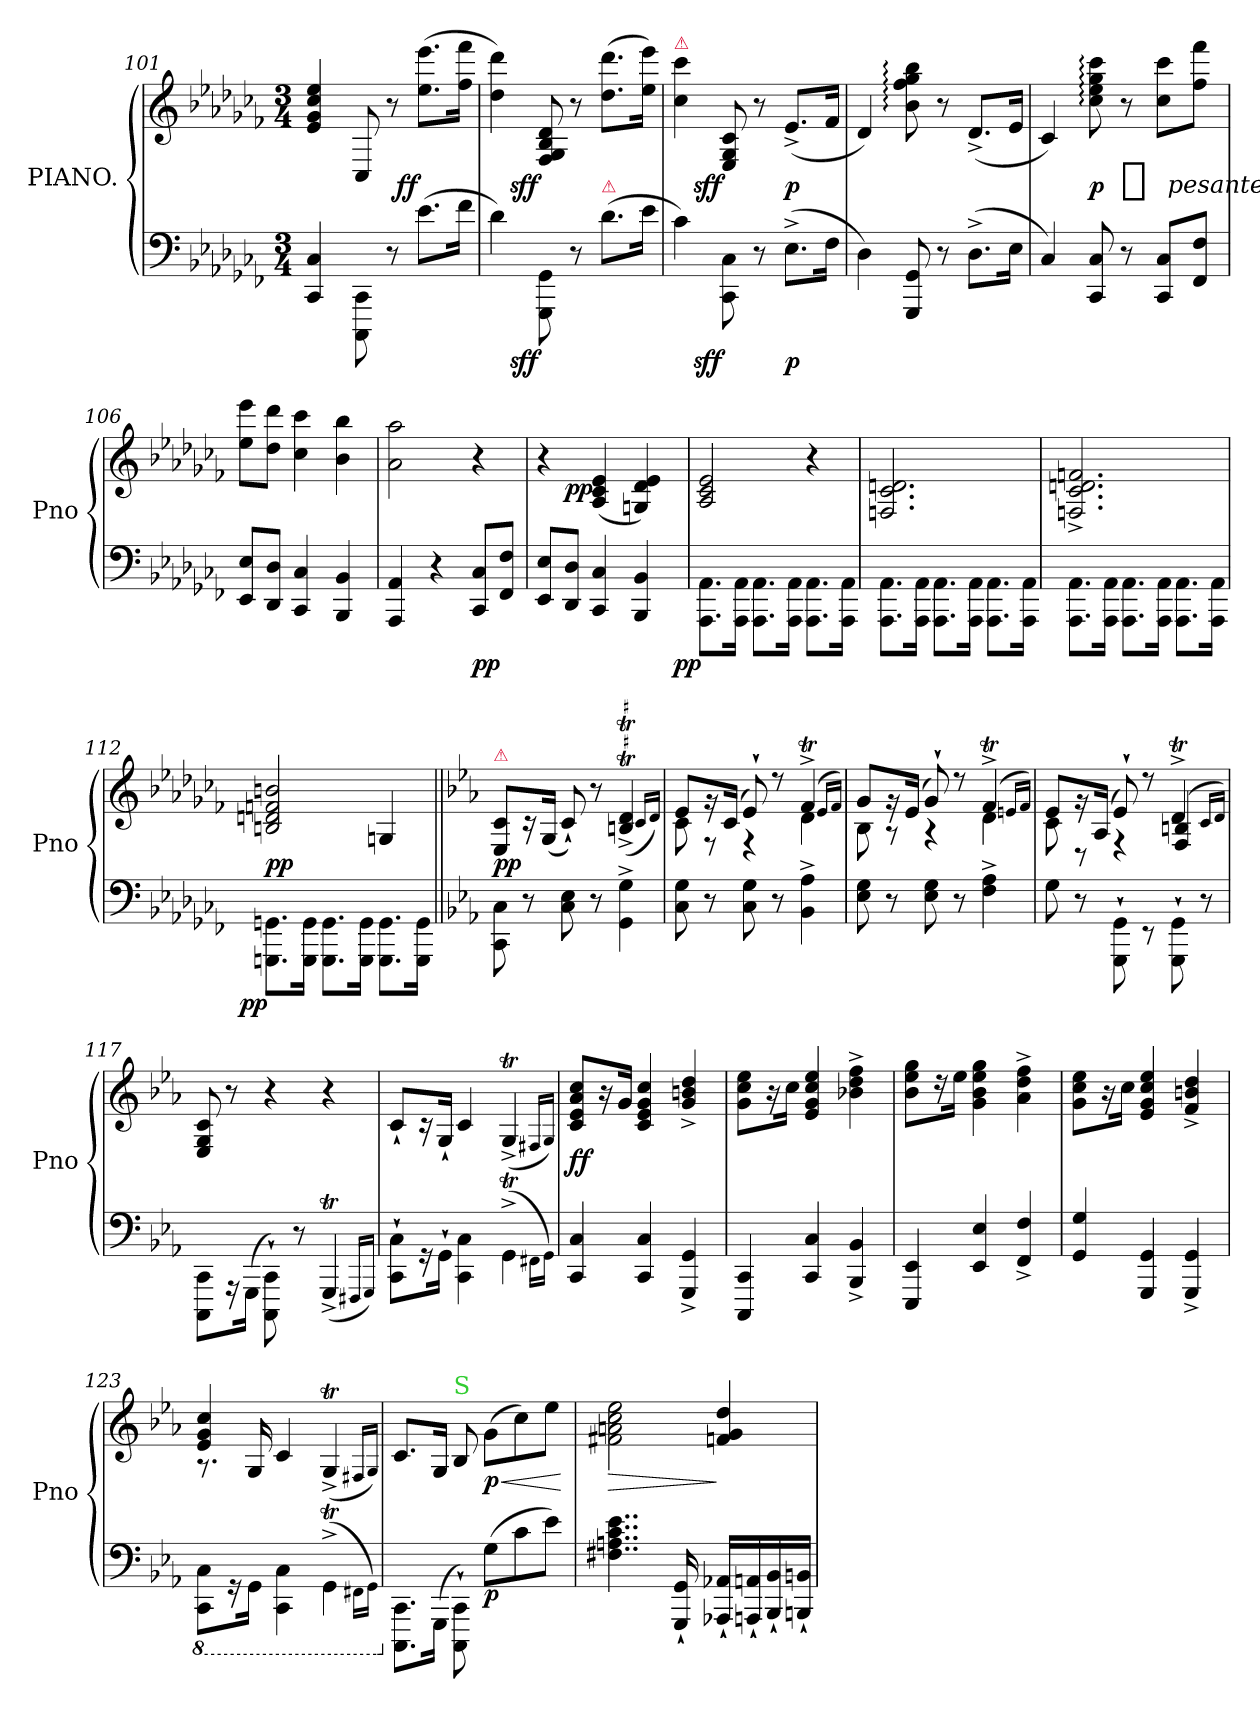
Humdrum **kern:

**kern	**dynam	**kern	**dynam
*part2	*part2	*part1	*part1
*staff2	*staff2	*staff1	*staff1
*I"PIANO.	*	*I"PIANO.	*
*I'Pno	*	*I'Pno	*
*clefF4	*	*clefG2	*
*k[b-e-a-d-g-c-f-]	*	*k[b-e-a-d-g-c-f-]	*
*M3/4	*	*M3/4	*
=101	=101	=101	=101
4CC-/ 4C-/	.	4e-/ 4g-/ 4cc-/ 4ee-/	.
8CCC-\ 8CC-\	.	8C-/	.
8r	.	8r	.
!	!	!	!LO:DY:rj
(8.e-\L	.	(8.ee-\ 8.eee-\L	ff
16f-\Jk	.	16ff-\ 16fff-\Jk	.
=102	=102	=102	=102
4d-\)	.	4dd-\ 4ddd-\)	.
!	!LO:DY:b:rj	!	!LO:DY:rj
8GGG-\ 8GG-\	sff	8F-/ 8G-/ 8B-/ 8d-/	sff
8r	.	8r	.
!LO:TX:a:color=crimson:t=⚠	!	!	!
(8.d-\L	.	(8.dd-\ 8.ddd-\L	.
16e-\Jk	.	16ee-\ 16eee-\Jk)	.
=103	=103	=103	=103
!	!	!LO:TX:a:color=crimson:t=⚠	!
4c-\)	.	4cc-\ 4ccc-\	.
!	!LO:DY:b:rj	!	!LO:DY:rj
8CC-\ 8C-\	sff	8E-/ 8G-/ 8c-/	sff
8r	.	8r	.
!	!LO:DY:b	!	!
(8.E-^\L	p	(8.e-^>/L	p
16F-\Jk	.	16f-/Jk	.
=104	=104	=104	=104
4D-\)	.	4d-/)	.
8GGG-/ 8GG-/	.	8b-:\ 8ff-:\ 8gg-:\ 8bb-:\	.
8r	.	8r	.
(8.D-^\L	.	(8.d-^>/L	.
16E-\Jk	.	16e-/Jk	.
=105	=105	=105	=105
4C-/)	.	4c-/)	.
8CC-/ 8C-/	.	8cc-:\ 8ee-:\ 8gg-:\ 8ccc-:\	p
!	!	!	!LO:DY:t=%s pesante
8r	.	8r	ff
8CC-/ 8C-/L	.	8cc-\ 8ccc-\L	.
8FF-/ 8F-/J	.	8ff-\ 8fff-\J	.
=106	=106	=106	=106
8EE-/ 8E-/L	.	8ee-\ 8eee-\L	.
8DD-/ 8D-/J	.	8dd-\ 8ddd-\J	.
4CC-/ 4C-/	.	4cc-\ 4ccc-\	.
4BBB-/ 4BB-/	.	4b-\ 4bb-\	.
=107	=107	=107	=107
4AAA-/ 4AA-/	.	2a-\ 2aa-\	.
4r	.	.	.
!	!LO:DY:b	!	!
8CC-/ 8C-/L	pp	4r	.
8FF-/ 8F-/J	.	.	.
=108	=108	=108	=108
*	*	*^	*
8EE-/ 8E-/L	.	4r	8ryy	.
8DD-/ 8D-/J	.	.	2ryy	pp
4CC-/ 4C-/	.	(4A-/ 4c-/ 4e-/	.	.
4BBB-/ 4BB-/	.	4Gn/ 4d-/ 4e-/)	.	.
.	.	.	8ryy	.
=109	=109	=109	=109	=109
!	!LO:DY:b:rj	!	!	!
*	*	*v	*v	*
8.AAA-\ 8.AA-\L	pp	2A-/ 2c-/ 2e-/	.
16AAA-\ 16AA-\Jk	.	.	.
8.AAA-\ 8.AA-\L	.	.	.
16AAA-\ 16AA-\Jk	.	.	.
8.AAA-\ 8.AA-\L	.	4r	.
16AAA-\ 16AA-\Jk	.	.	.
=110	=110	=110	=110
8.AAA-\ 8.AA-\L	.	2.Fn/ 2.c-/ 2.dn/	.
16AAA-\ 16AA-\Jk	.	.	.
8.AAA-\ 8.AA-\L	.	.	.
16AAA-\ 16AA-\Jk	.	.	.
8.AAA-\ 8.AA-\L	.	.	.
16AAA-\ 16AA-\Jk	.	.	.
=111	=111	=111	=111
8.AAA-\ 8.AA-\L	.	2.Fn^>/ 2.c-^>/ 2.dn^>/ 2.fn^>/	.
16AAA-\ 16AA-\Jk	.	.	.
8.AAA-\ 8.AA-\L	.	.	.
16AAA-\ 16AA-\Jk	.	.	.
8.AAA-\ 8.AA-\L	.	.	.
16AAA-\ 16AA-\Jk	.	.	.
=112	=112	=112	=112
!	!LO:DY:b:rj	!	!
8.GGGn\ 8.GGn\L	pp	2Bn/ 2dn/ 2fn/ 2bn/	pp
16GGG\ 16GG\Jk	.	.	.
8.GGG\ 8.GG\L	.	.	.
16GGG\ 16GG\Jk	.	.	.
8.GGG\ 8.GG\L	.	4Gn/	.
16GGG\ 16GG\Jk	.	.	.
=113||	=113||	=113||	=113||
*k[b-e-a-]	*	*k[b-e-a-]	*
!	!	!LO:TX:a:color=crimson:t=⚠	!
8CC\ 8C\	.	8E-/ 8c/L	pp
8r	.	16r	.
.	.	(16G/Jk	.
8C\ 8E-\	.	8c`/)	.
8r	.	8r	.
4GG^\ 4G^\	.	(4BnT^>/ 4dT^>/	.
.	.	16qqc/LL	.
.	.	16qqd/JJ)	.
=114	=114	=114	=114
*	*	*^	*
8C\ 8G\	.	8e-/L	8c\	.
8r	.	16rg	8r	.
.	.	(<16c/Jk	.	.
8C\ 8G\	.	8e-`</)	4r	.
8r	.	8r	.	.
4BB-^\ 4A-^\	.	(<4fT^/	4d\	.
.	.	16qqe-/LL	.	.
.	.	16qqf/JJ)	.	.
=115	=115	=115	=115	=115
8E-\ 8G\	.	8g/L	8B-\	.
8r	.	16rg	8r	.
.	.	(<16e-/Jk	.	.
8E-\ 8G\	.	8g`</)	4r	.
8r	.	8r	.	.
4F^\ 4A-^\	.	(<4fT^/	4d\	.
.	.	16qqen/LL	.	.
.	.	16qqf/JJ)	.	.
=116	=116	=116	=116	=116
8G\	.	8e-/L	8c\	.
8r	.	16rg	8r	.
.	.	(<16A-/Jk	.	.
8GGG`<\ 8GG`<\	.	8e-`</)	4r	.
8rEE	.	8r	.	.
8GGG`\ 8GG`\	.	(4dt^>/	4F/ 4Bn/	.
8r	.	.	.	.
*	*	*v	*v	*
.	.	16qqc/LL	.
.	.	16qqd/JJ)	.
=117	=117	=117	=117
8CCC\ 8CC\L	.	8E-/ 8G/ 8c/	.
16r	.	8r	.
(<16GGG\Jk	.	.	.
8CCC`<\ 8CC`<\)	.	4r	.
8r	.	.	.
(4GGGt^/	.	4r	.
16qqFFF#X/LL	.	.	.
16qqGGG/JJ)	.	.	.
=118	=118	=118	=118
8CC`\ 8C`\L	.	8c`/L	.
16r	.	16r	.
16GG`\Jk	.	16G`/Jk	.
4CC\ 4C\	.	4c/	.
(4GGt^\	.	(4Gt^/	.
16qqFF#X\LL	.	16qqF#X/LL	.
16qqGG\JJ)	.	16qqG/JJ)	.
=119	=119	=119	=119
4CC/ 4C/	.	8c/ 8e-/ 8a-/ 8cc/L	ff
.	.	16r	.
.	.	16g/Jk	.
4CC/ 4C/	.	4c/ 4e-/ 4g/ 4cc/	.
4GGG^/ 4GG^/	.	4g^/ 4bn^/ 4dd^/	.
=120	=120	=120	=120
4CCC/ 4CC/	.	8g\ 8cc\ 8ee-\L	.
.	.	16r	.
.	.	16cc\Jk	.
4CC/ 4C/	.	4e-/ 4g/ 4cc/ 4ee-/	.
4BBB-^/ 4BB-^/	.	4b-X^\ 4dd^\ 4ff^\	.
=121	=121	=121	=121
4EEE-/ 4EE-/	.	8b-\ 8ee-\ 8gg\L	.
.	.	16r	.
.	.	16ee-\Jk	.
4EE-/ 4E-/	.	4g\ 4b-\ 4ee-\ 4gg\	.
4FF^/ 4F^/	.	4a-^\ 4dd^\ 4ff^\	.
=122	=122	=122	=122
4GG/ 4G/	.	8g\ 8cc\ 8ee-\L	.
.	.	16r	.
.	.	16cc\Jk	.
4GGG/ 4GG/	.	4e-/ 4g/ 4cc/ 4ee-/	.
4GGG^/ 4GG^/	.	4f^/ 4bn^/ 4dd^/	.
=123	=123	=123	=123
*8ba	*	*	*
*	*	*^	*
8CCC\ 8CC\L	.	4e-/ 4g/ 4cc/	8.r	.
16r	.	.	.	.
16GGG\Jk	.	.	16G/	.
4CCC\ 4CC\	.	4c/	2ryy	.
(4GGGt^\	.	(4Gt^/	.	.
*	*	*v	*v	*
16qqFFF#X\LL	.	16qqF#X/LL	.
16qqGGG\JJ)	.	16qqG/JJ)	.
=124	=124	=124	=124
*X8ba	*	*	*
8.CCC\ 8.CC\L	.	8.c/L	.
(<16GGG\Jk	.	16G/Jk	.
!	!	!LO:TX:a:color=limegreen:t=S	!
8CCC`\ 8CC`\)	.	8B-/	.
!	!LO:DY:b	!	!LO:HP:b
(8G\L	p	(8g\L	< p
8c\	.	8cc\)	.
8e-\J)	.	8ee-\J	.
.	.	.	[
=125	=125	=125	=125
!	!	!	!LO:HP:b
4..F#X\ 4..An\ 4..c\ 4..e-\	.	2f#X\ 2an\ 2cc\ 2ee-\	>
16GGG`/ 16GG`/	.	.	.
16AAA-X`/ 16AA-X`/LL	.	4fn/ 4g/ 4dd/	]
16AAAn`/ 16AAn`/	.	.	.
16BBB-`/ 16BB-`/	.	.	.
16BBBn`/ 16BBn`/JJ	.	.	.
=	=	=	=
*-	*-	*-	*-
